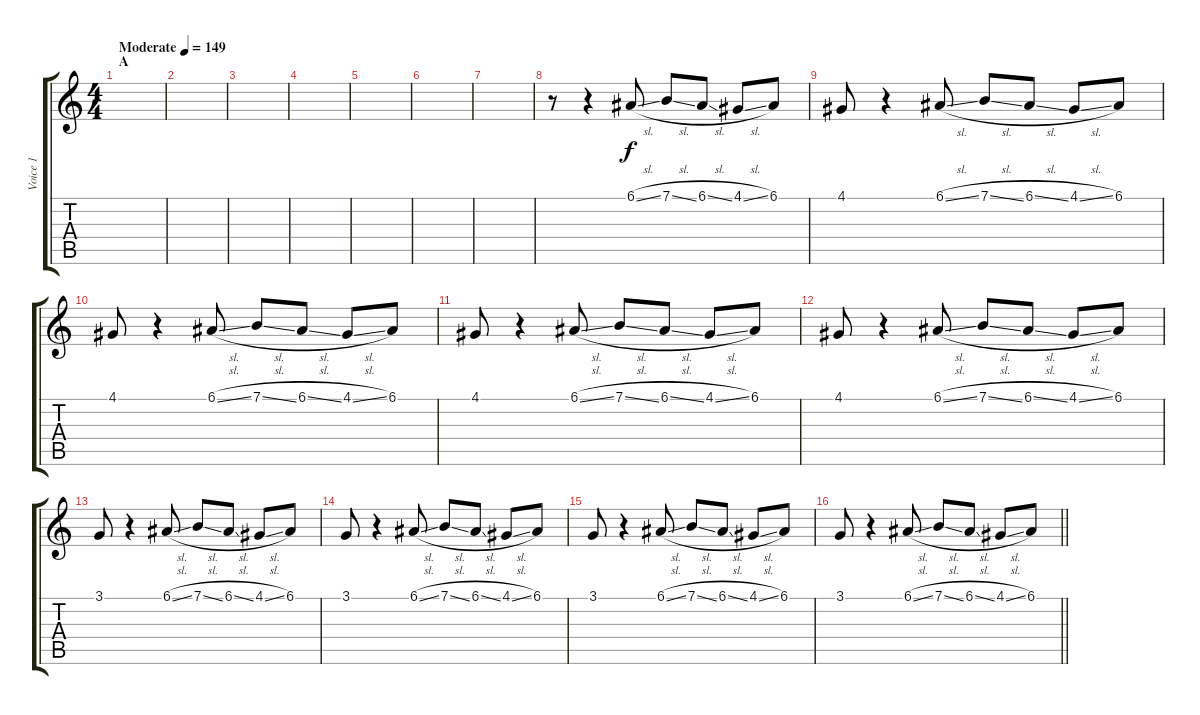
\track ("Voice 1" "Voice 1") {instrument choiraahs}
\staff {score tabs}
\tuning (E4 B3 G3 D3 A2 E2) {hide}
\ts (4 4)
\section ("" "A")
\tempo (149 "Moderate")
\clef g2
\ks c
|
|
|
|
|
|
|
r.8 r.4 6.1{sl}.8 7.1{sl}.8 6.1{sl}.8 4.1{sl}.8 6.1.8 |
4.1.8 r.4 6.1{sl}.8 7.1{sl}.8 6.1{sl}.8 4.1{sl}.8 6.1.8 |
4.1.8 r.4 6.1{sl}.8 7.1{sl}.8 6.1{sl}.8 4.1{sl}.8 6.1.8 |
4.1.8 r.4 6.1{sl}.8 7.1{sl}.8 6.1{sl}.8 4.1{sl}.8 6.1.8 |
4.1.8 r.4 6.1{sl}.8 7.1{sl}.8 6.1{sl}.8 4.1{sl}.8 6.1.8 |
3.1.8 r.4 6.1{sl}.8 7.1{sl}.8 6.1{sl}.8 4.1{sl}.8 6.1.8 |
3.1.8 r.4 6.1{sl}.8 7.1{sl}.8 6.1{sl}.8 4.1{sl}.8 6.1.8 |
3.1.8 r.4 6.1{sl}.8 7.1{sl}.8 6.1{sl}.8 4.1{sl}.8 6.1.8 |
\barLineRight lightlight
3.1.8 r.4 6.1{sl}.8 7.1{sl}.8 6.1{sl}.8 4.1{sl}.8 6.1.8
